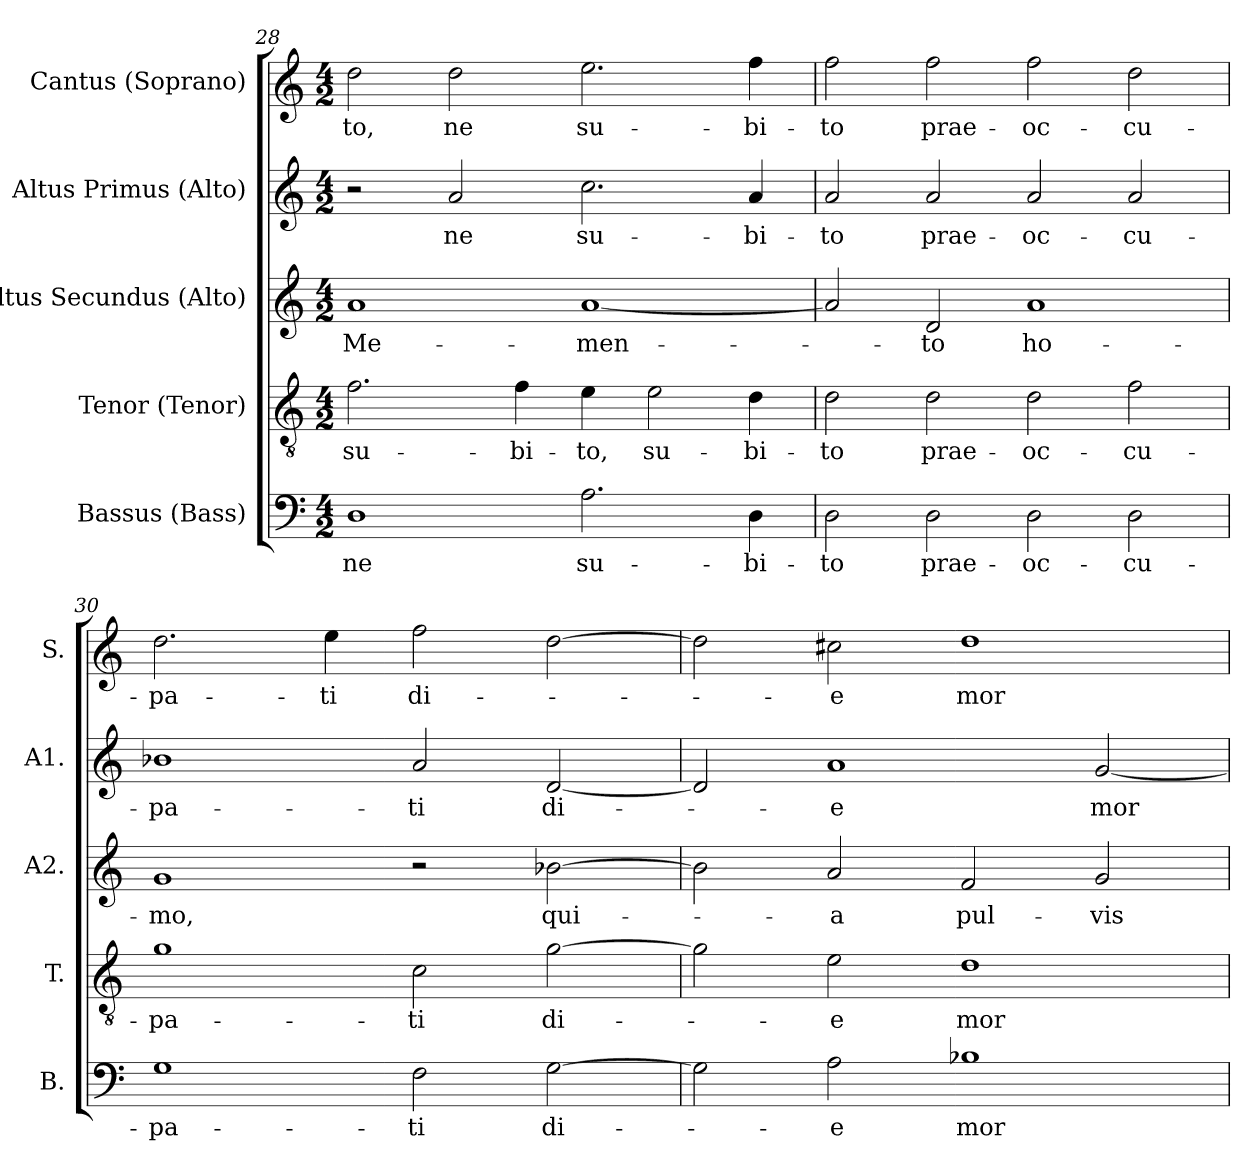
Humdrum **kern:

**kern	**text	**kern	**text	**kern	**text	**kern	**text	**kern	**text
*part5	*part5	*part4	*part4	*part3	*part3	*part2	*part2	*part1	*part1
*staff5	*staff5	*staff4	*staff4	*staff3	*staff3	*staff2	*staff2	*staff1	*staff1
*I"Bassus (Bass)	*	*I"Tenor (Tenor)	*	*I"Altus Secundus (Alto)	*	*I"Altus Primus (Alto)	*	*I"Cantus (Soprano)	*
*I'B.	*	*I'T.	*	*I'A2.	*	*I'A1.	*	*I'S.	*
*clefF4	*	*clefGv2	*	*clefG2	*	*clefG2	*	*clefG2	*
*	*	*ITrd7c12	*	*	*	*	*	*	*
*k[]	*	*k[]	*	*k[]	*	*k[]	*	*k[]	*
*C:	*	*C:	*	*C:	*	*C:	*	*C:	*
*M4/2	*	*M4/2	*	*M4/2	*	*M4/2	*	*M4/2	*
=28	=28	=28	=28	=28	=28	=28	=28	=28	=28
!	!LO:LY:b:color=#000000	!	!	!	!	!	!	!	!
!	!	!	!LO:LY:b:color=#000000	!	!	!	!	!	!
!	!	!	!	!	!LO:LY:b:color=#000000	!	!	!	!
!	!	!	!	!	!	!	!	!	!LO:LY:b:color=#000000
1Di	ne	2.Fi\	su-	1ai	Me-	2r	.	2ddi\	-to,
!	!	!	!	!	!	!	!LO:LY:b:color=#000000	!	!
!	!	!	!	!	!	!	!	!	!LO:LY:b:color=#000000
.	.	.	.	.	.	2ai/	ne	2ddi\	ne
!	!	!	!LO:LY:b:color=#000000	!	!	!	!	!	!
.	.	4Fi\	-bi-	.	.	.	.	.	.
!	!LO:LY:b:color=#000000	!	!	!	!	!	!	!	!
!	!	!	!LO:LY:b:color=#000000	!	!	!	!	!	!
!	!	!	!	!	!LO:LY:b:color=#000000	!	!	!	!
!	!	!	!	!	!	!	!LO:LY:b:color=#000000	!	!
!	!	!	!	!	!	!	!	!	!LO:LY:b:color=#000000
2.Ai\	su-	4Ei\	-to,	[1ai	-men-	2.cci\	su-	2.eei\	su-
!	!	!	!LO:LY:b:color=#000000	!	!	!	!	!	!
.	.	2Ei\	su-	.	.	.	.	.	.
!	!LO:LY:b:color=#000000	!	!	!	!	!	!	!	!
!	!	!	!LO:LY:b:color=#000000	!	!	!	!	!	!
!	!	!	!	!	!	!	!LO:LY:b:color=#000000	!	!
!	!	!	!	!	!	!	!	!	!LO:LY:b:color=#000000
4Di\	-bi-	4Di\	-bi-	.	.	4ai/	-bi-	4ffi\	-bi-
=29	=29	=29	=29	=29	=29	=29	=29	=29	=29
!	!LO:LY:b:color=#000000	!	!	!	!	!	!	!	!
!	!	!	!LO:LY:b:color=#000000	!	!	!	!	!	!
!	!	!	!	!	!	!	!LO:LY:b:color=#000000	!	!
!	!	!	!	!	!	!	!	!	!LO:LY:b:color=#000000
2Di\	-to	2Di\	-to	2ai/]	.	2ai/	-to	2ffi\	-to
!	!LO:LY:b:color=#000000	!	!	!	!	!	!	!	!
!	!	!	!LO:LY:b:color=#000000	!	!	!	!	!	!
!	!	!	!	!	!LO:LY:b:color=#000000	!	!	!	!
!	!	!	!	!	!	!	!LO:LY:b:color=#000000	!	!
!	!	!	!	!	!	!	!	!	!LO:LY:b:color=#000000
2Di\	prae-	2Di\	prae-	2di/	-to	2ai/	prae-	2ffi\	prae-
!	!LO:LY:b:color=#000000	!	!	!	!	!	!	!	!
!	!	!	!LO:LY:b:color=#000000	!	!	!	!	!	!
!	!	!	!	!	!LO:LY:b:color=#000000	!	!	!	!
!	!	!	!	!	!	!	!LO:LY:b:color=#000000	!	!
!	!	!	!	!	!	!	!	!	!LO:LY:b:color=#000000
2Di\	-oc-	2Di\	-oc-	1ai	ho-	2ai/	-oc-	2ffi\	-oc-
!	!LO:LY:b:color=#000000	!	!	!	!	!	!	!	!
!	!	!	!LO:LY:b:color=#000000	!	!	!	!	!	!
!	!	!	!	!	!	!	!LO:LY:b:color=#000000	!	!
!	!	!	!	!	!	!	!	!	!LO:LY:b:color=#000000
2Di\	-cu-	2Fi\	-cu-	.	.	2ai/	-cu-	2ddi\	-cu-
!!LO:PB:g=z
=30	=30	=30	=30	=30	=30	=30	=30	=30	=30
!	!LO:LY:b:color=#000000	!	!	!	!	!	!	!	!
!	!	!	!LO:LY:b:color=#000000	!	!	!	!	!	!
!	!	!	!	!	!LO:LY:b:color=#000000	!	!	!	!
!	!	!	!	!	!	!	!LO:LY:b:color=#000000	!	!
!	!	!	!	!	!	!	!	!	!LO:LY:b:color=#000000
1Gi	-pa-	1Gi	-pa-	1gi	-mo,	1b-Xi	-pa-	2.ddi\	-pa-
!	!	!	!	!	!	!	!	!	!LO:LY:b:color=#000000
.	.	.	.	.	.	.	.	4eei\	-ti
!	!LO:LY:b:color=#000000	!	!	!	!	!	!	!	!
!	!	!	!LO:LY:b:color=#000000	!	!	!	!	!	!
!	!	!	!	!	!	!	!LO:LY:b:color=#000000	!	!
!	!	!	!	!	!	!	!	!	!LO:LY:b:color=#000000
2Fi\	-ti	2Ci\	-ti	2r	.	2ai/	-ti	2ffi\	di-
!	!LO:LY:b:color=#000000	!	!	!	!	!	!	!	!
!	!	!	!LO:LY:b:color=#000000	!	!	!	!	!	!
!	!	!	!	!	!LO:LY:b:color=#000000	!	!	!	!
!	!	!	!	!	!	!	!LO:LY:b:color=#000000	!	!
[2Gi\	di-	[2Gi\	di-	[2b-Xi\	qui-	[2di/	di-	[2ddi\	.
=31	=31	=31	=31	=31	=31	=31	=31	=31	=31
2Gi\]	.	2Gi\]	.	2b-i\]	.	2di/]	.	2ddi\]	.
!	!LO:LY:b:color=#000000	!	!	!	!	!	!	!	!
!	!	!	!LO:LY:b:color=#000000	!	!	!	!	!	!
!	!	!	!	!	!LO:LY:b:color=#000000	!	!	!	!
!	!	!	!	!	!	!	!LO:LY:b:color=#000000	!	!
!	!	!	!	!	!	!	!	!	!LO:LY:b:color=#000000
2Ai\	-e	2Ei\	-e	2ai/	-a	1ai	-e	2cc#Xi\	-e
!	!LO:LY:b:color=#000000	!	!	!	!	!	!	!	!
!	!	!	!LO:LY:b:color=#000000	!	!	!	!	!	!
!	!	!	!	!	!LO:LY:b:color=#000000	!	!	!	!
!	!	!	!	!	!	!	!	!	!LO:LY:b:color=#000000
1B-Xi	mor-	1Di	mor-	2fi/	pul-	.	.	1ddi	mor-
!	!	!	!	!	!LO:LY:b:color=#000000	!	!	!	!
!	!	!	!	!	!	!	!LO:LY:b:color=#000000	!	!
.	.	.	.	2gi/	-vis	[2gi/	mor-	.	.
=	=	=	=	=	=	=	=	=	=
*-	*-	*-	*-	*-	*-	*-	*-	*-	*-
